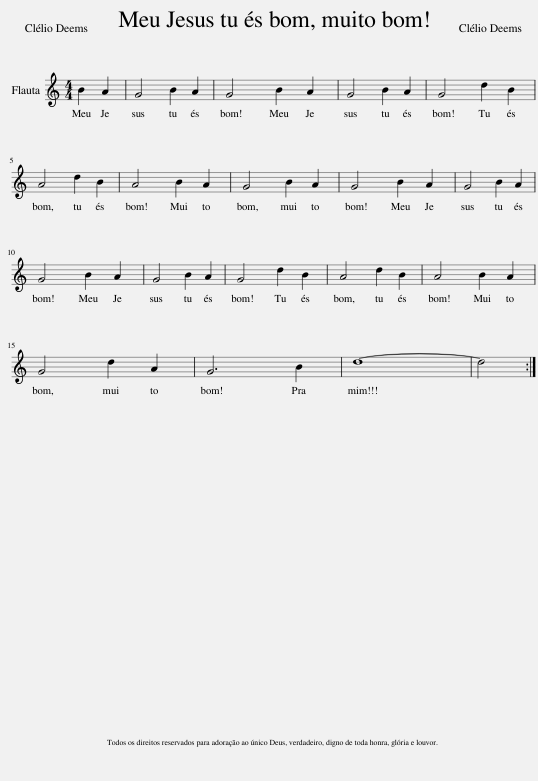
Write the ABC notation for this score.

X:1
L:1/8
M:4/4
I:linebreak $
K:C
V:1 treble
V:1
 B2 A2 | G4 B2 A2 | G4 B2 A2 | G4 B2 A2 | G4 d2 B2 |$ %5
 A4 d2 B2 | A4 B2 A2 | G4 B2 A2 | G4 B2 A2 | G4 B2 A2 |$ %10
 G4 B2 A2 | G4 B2 A2 | G4 d2 B2 | A4 d2 B2 | A4 B2 A2 |$ %15
 G4 d2 A2 | G6 B2 | d8- | d4 :| %19
